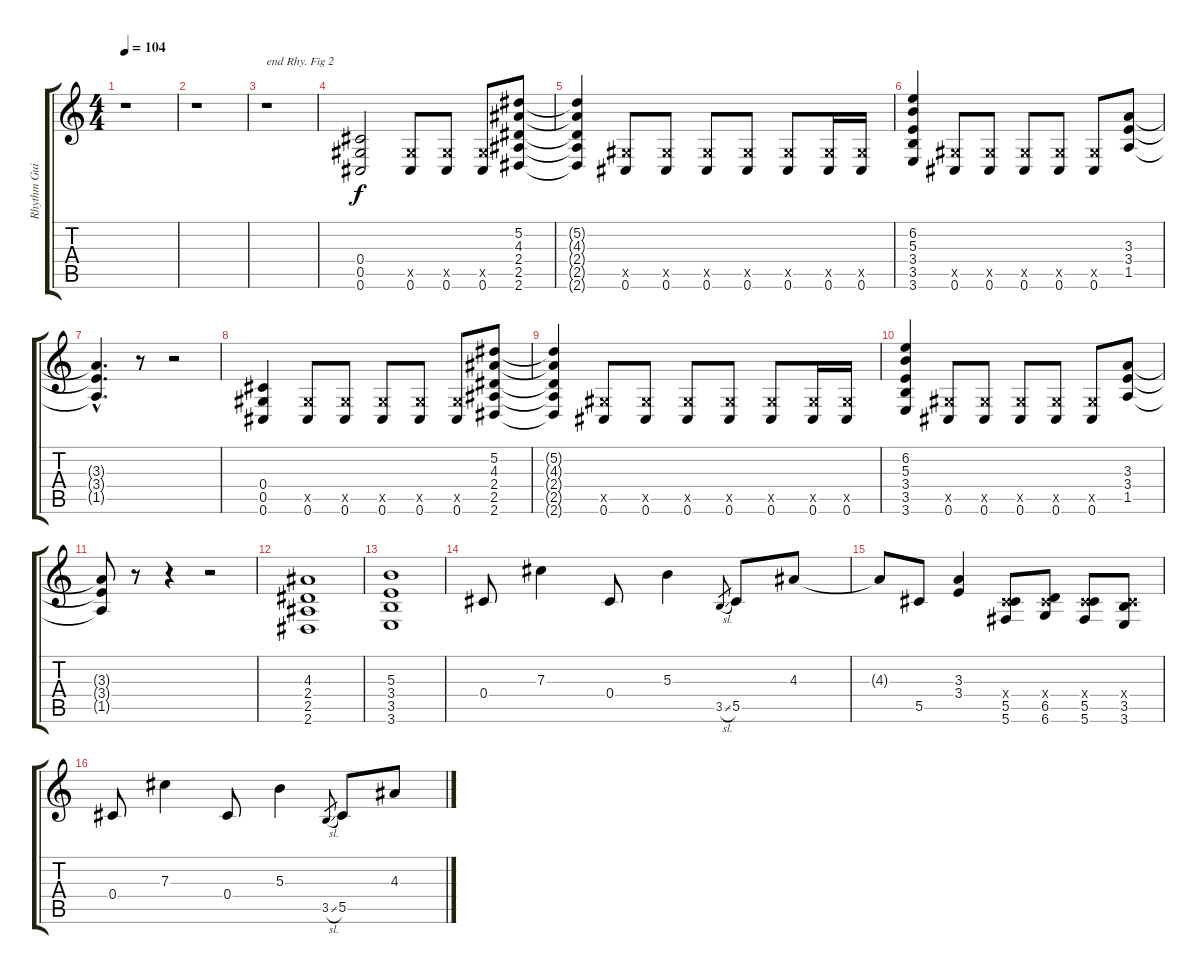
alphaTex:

\track ("Rhythm Guitar 2" "Rhythm Gui") {instrument distortionguitar}
\staff {score tabs}
\tuning (Eb4 Bb3 Gb3 Db3 Ab2 Db2) {hide}
\ts (4 4)
\tempo 104
\clef g2
\ks c
r.1{dy ff} |
r.1 |
r.1{txt "end Rhy. Fig 2"} |
(0.4 0.5 0.6).2{dy f} (0.5{x} 0.6).8 (0.5{x} 0.6).8 (0.5{x} 0.6).8 (5.2 4.3 2.4 2.5 2.6).8 |
(5.2{t} 4.3{t} 2.4{t} 2.5{t} 2.6{t}).4 (0.5{x} 0.6).8 (0.5{x} 0.6).8 (0.5{x} 0.6).8 (0.5{x} 0.6).8 (0.5{x} 0.6).8 (0.5{x} 0.6).16 (0.5{x} 0.6).16 |
(6.2 5.3 3.4 3.5 3.6).4 (0.5{x} 0.6).8 (0.5{x} 0.6).8 (0.5{x} 0.6).8 (0.5{x} 0.6).8 (0.5{x} 0.6).8 (3.3 3.4 1.5).8 |
(3.3{hac t} 3.4{hac t} 1.5{hac t}).4{d} r.8 r.2 |
(0.4 0.5 0.6).4 (0.5{x} 0.6).8 (0.5{x} 0.6).8 (0.5{x} 0.6).8 (0.5{x} 0.6).8 (0.5{x} 0.6).8 (5.2 4.3 2.4 2.5 2.6).8 |
(5.2{t} 4.3{t} 2.4{t} 2.5{t} 2.6{t}).4 (0.5{x} 0.6).8 (0.5{x} 0.6).8 (0.5{x} 0.6).8 (0.5{x} 0.6).8 (0.5{x} 0.6).8 (0.5{x} 0.6).16 (0.5{x} 0.6).16 |
(6.2 5.3 3.4 3.5 3.6).4 (0.5{x} 0.6).8 (0.5{x} 0.6).8 (0.5{x} 0.6).8 (0.5{x} 0.6).8 (0.5{x} 0.6).8 (3.3 3.4 1.5).8 |
(3.3{t} 3.4{t} 1.5{t}).8 r.8 r.4 r.2 |
(4.3 2.4 2.5 2.6).1 |
(5.3 3.4 3.5 3.6).1 |
0.4.8 7.3.4 0.4.8 5.3.4 3.5{sl}.8{gr} 5.5.8 4.3.8 |
4.3{t}.8 5.5.8 (3.3 3.4).4 (0.4{x} 5.5 5.6).8 (0.4{x} 6.5 6.6).8 (0.4{x} 5.5 5.6).8 (0.4{x} 3.5 3.6).8 |
0.4.8 7.3.4 0.4.8 5.3.4 3.5{sl}.8{gr} 5.5.8 4.3.8
